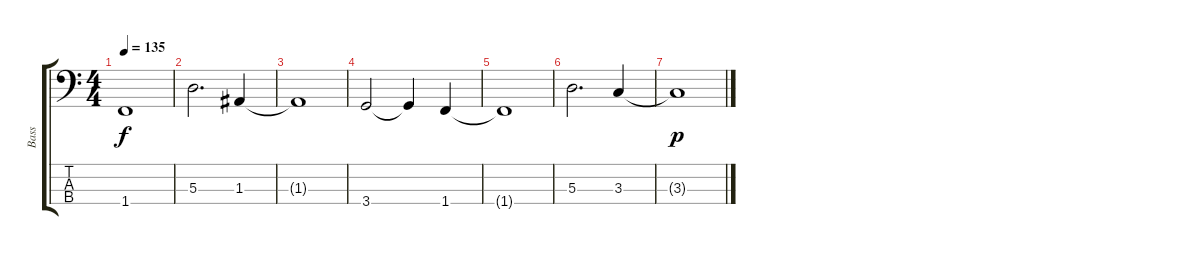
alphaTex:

\track ("Bass" "Bass") {instrument electricbassfinger}
\staff {score tabs}
\tuning (G2 D2 A1 E1) {hide}
\ts (4 4)
\tempo 135
\clef f4
\ks c
1.4{t}.1{dy f} |
5.3.2{d} 1.3.4 |
1.3{t}.1 |
3.4.2 3.4{t}.4 1.4.4 |
1.4{t}.1 |
5.3.2{d} 3.3.4 |
3.3{t}.1{dy p}
